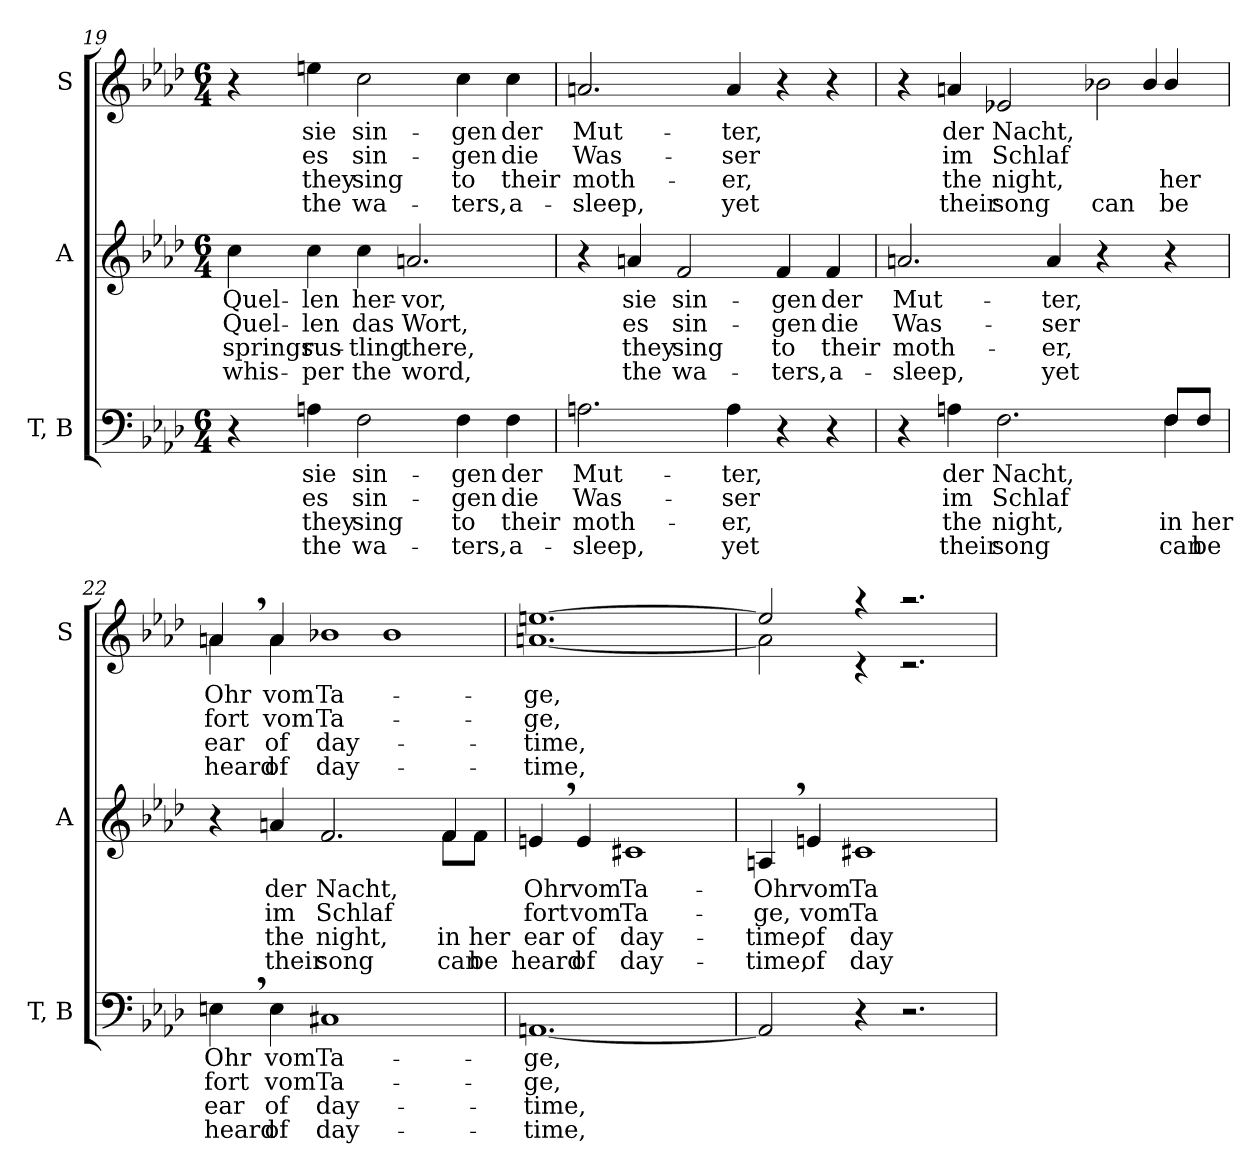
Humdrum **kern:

**kern	**text	**text	**text	**text	**kern	**text	**text	**text	**text	**kern	**text	**text	**text	**text
*part3	*part3	*part3	*part3	*part3	*part2	*part2	*part2	*part2	*part2	*part1	*part1	*part1	*part1	*part1
*staff3	*staff3	*staff3	*staff3	*staff3	*staff2	*staff2	*staff2	*staff2	*staff2	*staff1	*staff1	*staff1	*staff1	*staff1
*I"T, B	*	*	*	*	*I"A	*	*	*	*	*I"S	*	*	*	*
*I'T, B	*	*	*	*	*I'A	*	*	*	*	*I'S	*	*	*	*
*clefF4	*	*	*	*	*clefG2	*	*	*	*	*clefG2	*	*	*	*
*k[b-e-a-d-]	*	*	*	*	*k[b-e-a-d-]	*	*	*	*	*k[b-e-a-d-]	*	*	*	*
*f:	*	*	*	*	*f:	*	*	*	*	*f:	*	*	*	*
*M6/4	*	*	*	*	*M6/4	*	*	*	*	*M6/4	*	*	*	*
=19	=19	=19	=19	=19	=19	=19	=19	=19	=19	=19	=19	=19	=19	=19
!	!	!	!	!	!	!LO:LY:b	!LO:LY:b	!LO:LY:b	!LO:LY:b	!	!	!	!	!
4r	.	.	.	.	4cc\	Quel-	Quel-	springs	whis-	4r	.	.	.	.
!	!LO:LY:b	!LO:LY:b	!LO:LY:b	!LO:LY:b	!	!	!	!	!	!	!	!	!	!
!	!	!	!	!	!	!LO:LY:b	!LO:LY:b	!LO:LY:b	!LO:LY:b	!	!	!	!	!
!	!	!	!	!	!	!	!	!	!	!	!LO:LY:b	!LO:LY:b	!LO:LY:b	!LO:LY:b
4An\	sie	es	they	the	4cc\	-len	-len	rus-	-per	4een\	sie	es	they	the
!	!LO:LY:b	!LO:LY:b	!LO:LY:b	!LO:LY:b	!	!	!	!	!	!	!	!	!	!
!	!	!	!	!	!	!LO:LY:b	!LO:LY:b	!LO:LY:b	!LO:LY:b	!	!	!	!	!
!	!	!	!	!	!	!	!	!	!	!	!LO:LY:b	!LO:LY:b	!LO:LY:b	!LO:LY:b
2F\	sin-	sin-	sing	wa-	4cc\	her-	das	-tling	the	2cc\	sin-	sin-	sing	wa-
!	!	!	!	!	!	!LO:LY:b	!LO:LY:b	!LO:LY:b	!LO:LY:b	!	!	!	!	!
.	.	.	.	.	2.an/	-vor,	Wort,	there,	word,	.	.	.	.	.
!	!LO:LY:b	!LO:LY:b	!LO:LY:b	!LO:LY:b	!	!	!	!	!	!	!	!	!	!
!	!	!	!	!	!	!	!	!	!	!	!LO:LY:b	!LO:LY:b	!LO:LY:b	!LO:LY:b
4F\	-gen	-gen	to	-ters,	.	.	.	.	.	4cc\	-gen	-gen	to	-ters,
!	!LO:LY:b	!LO:LY:b	!LO:LY:b	!LO:LY:b	!	!	!	!	!	!	!	!	!	!
!	!	!	!	!	!	!	!	!	!	!	!LO:LY:b	!LO:LY:b	!LO:LY:b	!LO:LY:b
4F\	der	die	their	a-	.	.	.	.	.	4cc\	der	die	their	a-
=20	=20	=20	=20	=20	=20	=20	=20	=20	=20	=20	=20	=20	=20	=20
!	!LO:LY:b	!LO:LY:b	!LO:LY:b	!LO:LY:b	!	!	!	!	!	!	!	!	!	!
!	!	!	!	!	!	!	!	!	!	!	!LO:LY:b	!LO:LY:b	!LO:LY:b	!LO:LY:b
2.An\	Mut-	Was-	moth-	-sleep,	4r	.	.	.	.	2.an/	Mut-	Was-	moth-	-sleep,
!	!	!	!	!	!	!LO:LY:b	!LO:LY:b	!LO:LY:b	!LO:LY:b	!	!	!	!	!
.	.	.	.	.	4an/	sie	es	they	the	.	.	.	.	.
!	!	!	!	!	!	!LO:LY:b	!LO:LY:b	!LO:LY:b	!LO:LY:b	!	!	!	!	!
.	.	.	.	.	2f/	sin-	sin-	sing	wa-	.	.	.	.	.
!	!LO:LY:b	!LO:LY:b	!LO:LY:b	!LO:LY:b	!	!	!	!	!	!	!	!	!	!
!	!	!	!	!	!	!	!	!	!	!	!LO:LY:b	!LO:LY:b	!LO:LY:b	!LO:LY:b
4A\	-ter,	-ser	-er,	yet	.	.	.	.	.	4a/	-ter,	-ser	-er,	yet
!	!	!	!	!	!	!LO:LY:b	!LO:LY:b	!LO:LY:b	!LO:LY:b	!	!	!	!	!
4r	.	.	.	.	4f/	-gen	-gen	to	-ters,	4r	.	.	.	.
!	!	!	!	!	!	!LO:LY:b	!LO:LY:b	!LO:LY:b	!LO:LY:b	!	!	!	!	!
4r	.	.	.	.	4f/	der	die	their	a-	4r	.	.	.	.
!!LO:PB:g=z
=21	=21	=21	=21	=21	=21	=21	=21	=21	=21	=21	=21	=21	=21	=21
*^	*	*	*	*	*	*	*	*	*	*	*	*	*	*
!	!	!	!	!	!	!	!LO:LY:b	!LO:LY:b	!LO:LY:b	!LO:LY:b	!	!	!	!	!
*	*	*	*	*	*	*	*	*	*	*	*^	*	*	*	*
4r	1ryy	.	.	.	.	2.an/	Mut-	Was-	moth-	-sleep,	4r	1ryy	.	.	.	.
!	!	!LO:LY:b	!LO:LY:b	!LO:LY:b	!LO:LY:b	!	!	!	!	!	!	!	!	!	!	!
!	!	!	!	!	!	!	!	!	!	!	!	!	!LO:LY:b	!LO:LY:b	!LO:LY:b	!LO:LY:b
4An\	.	der	im	the	their	.	.	.	.	.	4an/	.	der	im	the	their
!	!	!LO:LY:b	!LO:LY:b	!LO:LY:b	!LO:LY:b	!	!	!	!	!	!	!	!	!	!	!
!	!	!	!	!	!	!	!	!	!	!	!	!	!LO:LY:b	!LO:LY:b	!LO:LY:b	!LO:LY:b
2.F\	.	Nacht,	Schlaf	night,	song	.	.	.	.	.	2e-X/	.	Nacht,	Schlaf	night,	song
!	!	!	!	!	!	!	!LO:LY:b	!LO:LY:b	!LO:LY:b	!LO:LY:b	!	!	!	!	!	!
.	.	.	.	.	.	4a/	-ter,	-ser	-er,	yet	.	.	.	.	.	.
!	!	!	!	!	!	!	!	!	!	!	!	!	!LO:LY:b	!LO:LY:b	!LO:LY:b	!
!	!	!	!	!	!	!	!	!	!	!	!	!	!	!	!	!LO:LY:b
.	4ryy	.	.	.	.	4r	.	.	.	.	2b-X\	4b-/	.	.	.	can
!	!	!LO:LY:b	!LO:LY:b	!	!	!	!	!	!	!	!	!	!	!	!	!
!	!	!	!	!LO:LY:b	!LO:LY:b	!	!	!	!	!	!	!	!	!	!	!
!	!	!	!	!	!	!	!	!	!	!	!	!	!	!	!LO:LY:b	!LO:LY:b
4F\	8F/L	.	.	in	can	4r	.	.	.	.	.	4b-/	.	.	her	be
!	!	!	!	!LO:LY:b	!LO:LY:b	!	!	!	!	!	!	!	!	!	!	!
.	8F/J	.	.	her	be	.	.	.	.	.	.	.	.	.	.	.
*v	*v	*	*	*	*	*	*	*	*	*	*	*	*	*	*	*
=22	=22	=22	=22	=22	=22	=22	=22	=22	=22	=22	=22	=22	=22	=22	=22
*^	*	*	*	*	*	*	*	*	*	*	*	*	*	*	*
!	!	!LO:LY:b	!LO:LY:b	!LO:LY:b	!LO:LY:b	!	!	!	!	!	!	!	!	!	!	!
*v	*v	*	*	*	*	*^	*	*	*	*	*	*	*	*	*	*
*^	*	*	*	*	*	*	*	*	*	*	*	*	*	*	*	*
!	!	!	!	!	!	!	!	!	!	!	!	!	!	!LO:LY:b	!LO:LY:b	!LO:LY:b	!LO:LY:b
*v	*v	*	*	*	*	*	*	*	*	*	*	*	*	*	*	*	*
4En,>\	Ohr	fort	ear	heard	4r	1ryy	.	.	.	.	4an,>/	4a\	Ohr	fort	ear	heard
!	!LO:LY:b	!LO:LY:b	!LO:LY:b	!LO:LY:b	!	!	!	!	!	!	!	!	!	!	!	!
!	!	!	!	!	!	!	!LO:LY:b	!LO:LY:b	!LO:LY:b	!LO:LY:b	!	!	!	!	!	!
!	!	!	!	!	!	!	!	!	!	!	!	!	!LO:LY:b	!LO:LY:b	!LO:LY:b	!LO:LY:b
4E\	vom	vom	of	of	4an/	.	der	im	the	their	4a/	4a\	vom	vom	of	of
!	!LO:LY:b	!LO:LY:b	!LO:LY:b	!LO:LY:b	!	!	!	!	!	!	!	!	!	!	!	!
!	!	!	!	!	!	!	!LO:LY:b	!LO:LY:b	!LO:LY:b	!LO:LY:b	!	!	!	!	!	!
!	!	!	!	!	!	!	!	!	!	!	!	!	!LO:LY:b	!LO:LY:b	!LO:LY:b	!LO:LY:b
1C#X	Ta-	Ta-	day-	day-	2.f/	.	Nacht,	Schlaf	night,	song	1b-X	1b-	Ta-	Ta-	day-	day-
.	.	.	.	.	.	4ryy	.	.	.	.	.	.	.	.	.	.
!	!	!	!	!	!	!	!LO:LY:b	!LO:LY:b	!	!	!	!	!	!	!	!
!	!	!	!	!	!	!	!	!	!LO:LY:b	!LO:LY:b	!	!	!	!	!	!
.	.	.	.	.	4f/	8f\L	.	.	in	can	.	.	.	.	.	.
!	!	!	!	!	!	!	!	!	!LO:LY:b	!LO:LY:b	!	!	!	!	!	!
.	.	.	.	.	.	8f\J	.	.	her	be	.	.	.	.	.	.
*	*	*	*	*	*v	*v	*	*	*	*	*	*	*	*	*	*
=23	=23	=23	=23	=23	=23	=23	=23	=23	=23	=23	=23	=23	=23	=23	=23
*	*	*	*	*	*^	*	*	*	*	*	*	*	*	*	*
!	!LO:LY:b	!LO:LY:b	!LO:LY:b	!LO:LY:b	!	!	!	!	!	!	!	!	!	!	!	!
*	*	*	*	*	*v	*v	*	*	*	*	*	*	*	*	*	*
*	*	*	*	*	*^	*	*	*	*	*	*	*	*	*	*
!	!	!	!	!	!	!	!LO:LY:b	!LO:LY:b	!LO:LY:b	!LO:LY:b	!	!	!	!	!	!
*	*	*	*	*	*v	*v	*	*	*	*	*	*	*	*	*	*
*	*	*	*	*	*^	*	*	*	*	*	*	*	*	*	*
!	!	!	!	!	!	!	!	!	!	!	!	!	!LO:LY:b	!LO:LY:b	!LO:LY:b	!LO:LY:b
*	*	*	*	*	*v	*v	*	*	*	*	*	*	*	*	*	*
[1.AAn	-ge,	-ge,	-time,	-time,	4en,>/	Ohr	fort	ear	heard	[>1.een	[<1.an	-ge,	-ge,	-time,	-time,
!	!	!	!	!	!	!LO:LY:b	!LO:LY:b	!LO:LY:b	!LO:LY:b	!	!	!	!	!	!
.	.	.	.	.	4e/	vom	vom	of	of	.	.	.	.	.	.
!	!	!	!	!	!	!LO:LY:b	!LO:LY:b	!LO:LY:b	!LO:LY:b	!	!	!	!	!	!
.	.	.	.	.	1c#X	Ta-	Ta-	day-	day-	.	.	.	.	.	.
=24	=24	=24	=24	=24	=24	=24	=24	=24	=24	=24	=24	=24	=24	=24	=24
!	!	!	!	!	!	!LO:LY:b	!LO:LY:b	!LO:LY:b	!LO:LY:b	!	!	!	!	!	!
2AA/]	.	.	.	.	4An,>/	-Ohr	-ge,	-time,	-time,	2ee/]	2a\]	.	.	.	.
!	!	!	!	!	!	!LO:LY:b	!LO:LY:b	!LO:LY:b	!LO:LY:b	!	!	!	!	!	!
.	.	.	.	.	4en/	vom	vom	of	of	.	.	.	.	.	.
!	!	!	!	!	!	!LO:LY:b	!LO:LY:b	!LO:LY:b	!LO:LY:b	!	!	!	!	!	!
4r	.	.	.	.	1c#X	Ta-	Ta-	day-	day-	4raa	4rc	.	.	.	.
2.r	.	.	.	.	.	.	.	.	.	2.raa	2.rc	.	.	.	.
*	*	*	*	*	*	*	*	*	*	*v	*v	*	*	*	*
=	=	=	=	=	=	=	=	=	=	=	=	=	=	=
*-	*-	*-	*-	*-	*-	*-	*-	*-	*-	*-	*-	*-	*-	*-
